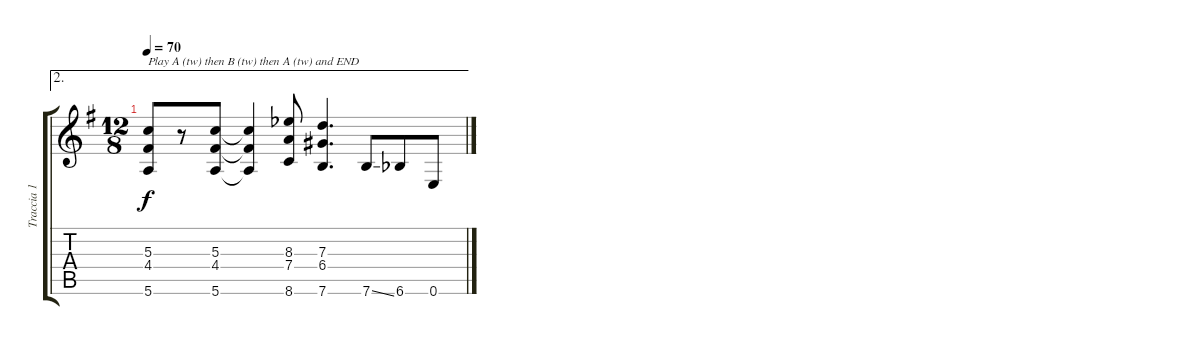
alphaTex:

\track ("Traccia 1" "Traccia 1") {instrument acousticguitarnylon}
\staff {score tabs}
\tuning (E4 B3 G3 D3 A2 E2) {hide}
\ae 2
\ts (12 8)
\tempo 70
\clef g2
\ks g
(5.3 4.4 5.6).8{txt "Play A (tw) then B (tw) then A (tw) and END" dy f} r.8 (5.3 4.4 5.6).8 (5.3{t} 4.4{t} 5.6{t}).4 (8.3{acc b} 7.4 8.6).8 (7.3 6.4 7.6).4{d} 7.6{ss}.8 6.6{acc b}.8 0.6.8
